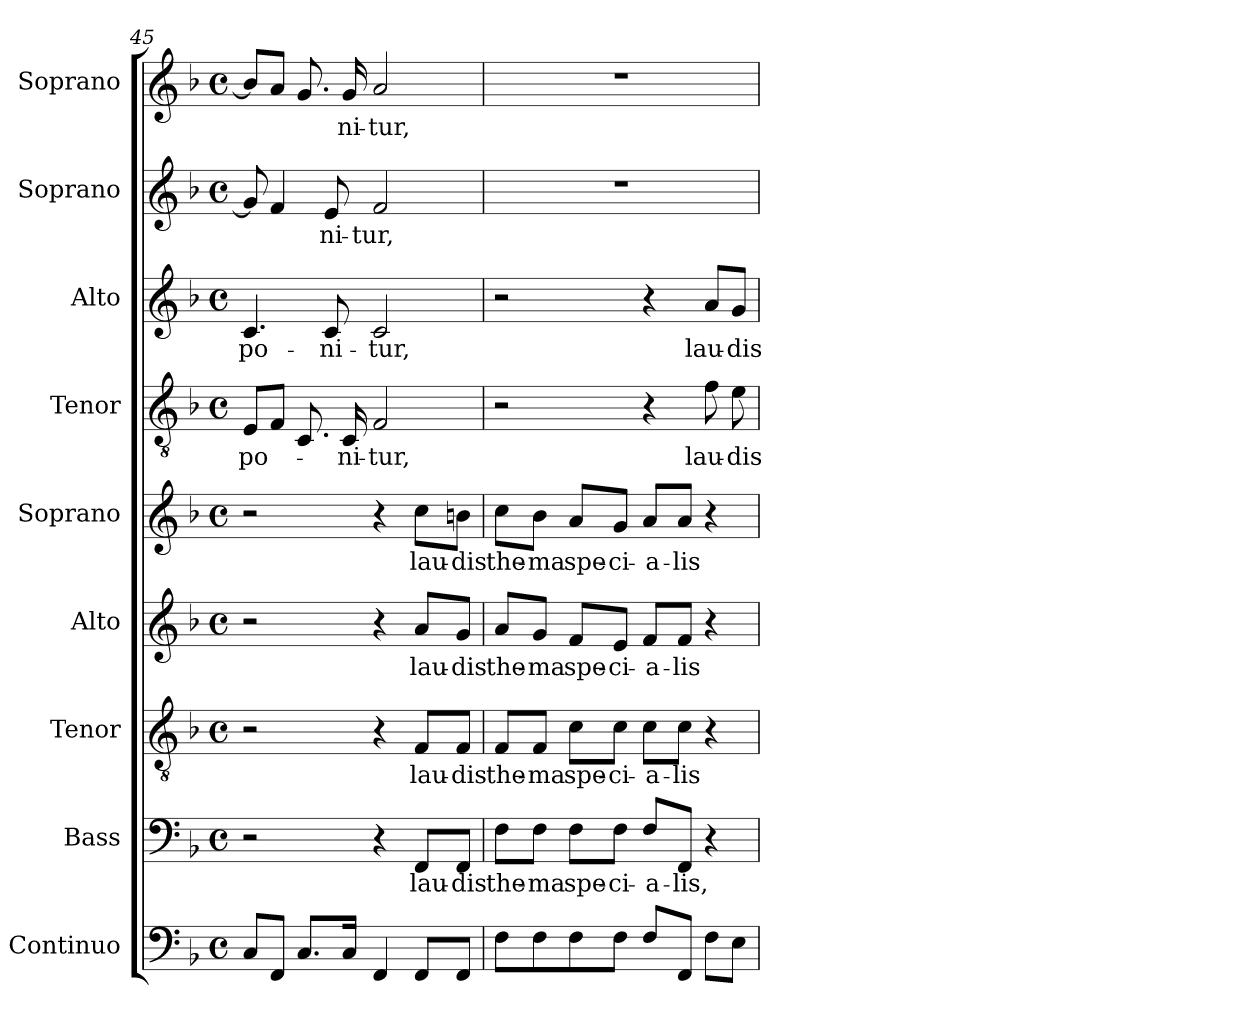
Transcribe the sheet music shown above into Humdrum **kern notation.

**kern	**kern	**text	**kern	**text	**kern	**text	**kern	**text	**kern	**text	**kern	**text	**kern	**text	**kern	**text
*part9	*part8	*part8	*part7	*part7	*part6	*part6	*part5	*part5	*part4	*part4	*part3	*part3	*part2	*part2	*part1	*part1
*staff9	*staff8	*staff8	*staff7	*staff7	*staff6	*staff6	*staff5	*staff5	*staff4	*staff4	*staff3	*staff3	*staff2	*staff2	*staff1	*staff1
*I"Continuo	*I"Bass	*	*I"Tenor	*	*I"Alto	*	*I"Soprano	*	*I"Tenor	*	*I"Alto	*	*I"Soprano	*	*I"Soprano	*
*I'Cont.	*I'B.	*	*I'T.	*	*I'A.	*	*I'S.	*	*I'T.	*	*I'A.	*	*I'S.	*	*I'S.	*
*clefF4	*clefF4	*	*clefGv2	*	*clefG2	*	*clefG2	*	*clefGv2	*	*clefG2	*	*clefG2	*	*clefG2	*
*	*	*	*ITrd7c12	*	*	*	*	*	*ITrd7c12	*	*	*	*	*	*	*
*k[b-]	*k[b-]	*	*k[b-]	*	*k[b-]	*	*k[b-]	*	*k[b-]	*	*k[b-]	*	*k[b-]	*	*k[b-]	*
*F:	*F:	*	*F:	*	*F:	*	*F:	*	*F:	*	*F:	*	*F:	*	*F:	*
*M4/4	*M4/4	*	*M4/4	*	*M4/4	*	*M4/4	*	*M4/4	*	*M4/4	*	*M4/4	*	*M4/4	*
*met(c)	*met(c)	*	*met(c)	*	*met(c)	*	*met(c)	*	*met(c)	*	*met(c)	*	*met(c)	*	*met(c)	*
=45	=45	=45	=45	=45	=45	=45	=45	=45	=45	=45	=45	=45	=45	=45	=45	=45
!	!	!	!	!	!	!	!	!	!	!LO:LY:b:color=#000000	!	!	!	!	!	!
!	!	!	!	!	!	!	!	!	!	!	!	!LO:LY:b:color=#000000	!	!	!	!
8Ci/L	2r	.	2r	.	2r	.	2r	.	8EEi/L	-po-	4.ci/	-po-	8gi/]	.	8b-i/L]	.
8FFi/J	.	.	.	.	.	.	.	.	8FFi/J	.	.	.	4fi/	.	8ai/J	.
8.Ci/L	.	.	.	.	.	.	.	.	8.CCi/	.	.	.	.	.	8.gi/	.
!	!	!	!	!	!	!	!	!	!	!	!	!LO:LY:b:color=#000000	!	!	!	!
!	!	!	!	!	!	!	!	!	!	!	!	!	!	!LO:LY:b:color=#000000	!	!
.	.	.	.	.	.	.	.	.	.	.	8ci/	-ni-	8ei/	-ni-	.	.
!	!	!	!	!	!	!	!	!	!	!LO:LY:b:color=#000000	!	!	!	!	!	!
!	!	!	!	!	!	!	!	!	!	!	!	!	!	!	!	!LO:LY:b:color=#000000
16Ci/Jk	.	.	.	.	.	.	.	.	16CCi/	-ni-	.	.	.	.	16gi/	-ni-
!	!	!	!	!	!	!	!	!	!	!LO:LY:b:color=#000000	!	!	!	!	!	!
!	!	!	!	!	!	!	!	!	!	!	!	!LO:LY:b:color=#000000	!	!	!	!
!	!	!	!	!	!	!	!	!	!	!	!	!	!	!LO:LY:b:color=#000000	!	!
!	!	!	!	!	!	!	!	!	!	!	!	!	!	!	!	!LO:LY:b:color=#000000
4FFi/	4r	.	4r	.	4r	.	4r	.	2FFi/	-tur,	2ci/	-tur,	2fi/	-tur,	2ai/	-tur,
!	!	!LO:LY:b:color=#000000	!	!	!	!	!	!	!	!	!	!	!	!	!	!
!	!	!	!	!LO:LY:b:color=#000000	!	!	!	!	!	!	!	!	!	!	!	!
!	!	!	!	!	!	!LO:LY:b:color=#000000	!	!	!	!	!	!	!	!	!	!
!	!	!	!	!	!	!	!	!LO:LY:b:color=#000000	!	!	!	!	!	!	!	!
8FFi/L	8FFi/L	lau-	8FFi/L	lau-	8ai/L	lau-	8cci\L	lau-	.	.	.	.	.	.	.	.
!	!	!LO:LY:b:color=#000000	!	!	!	!	!	!	!	!	!	!	!	!	!	!
!	!	!	!	!LO:LY:b:color=#000000	!	!	!	!	!	!	!	!	!	!	!	!
!	!	!	!	!	!	!LO:LY:b:color=#000000	!	!	!	!	!	!	!	!	!	!
!	!	!	!	!	!	!	!	!LO:LY:b:color=#000000	!	!	!	!	!	!	!	!
8FFi/J	8FFi/J	-dis	8FFi/J	-dis	8gi/J	-dis	8bni\J	-dis	.	.	.	.	.	.	.	.
=46	=46	=46	=46	=46	=46	=46	=46	=46	=46	=46	=46	=46	=46	=46	=46	=46
!	!	!LO:LY:b:color=#000000	!	!	!	!	!	!	!	!	!	!	!	!	!	!
!	!	!	!	!LO:LY:b:color=#000000	!	!	!	!	!	!	!	!	!	!	!	!
!	!	!	!	!	!	!LO:LY:b:color=#000000	!	!	!	!	!	!	!	!	!	!
!	!	!	!	!	!	!	!	!LO:LY:b:color=#000000	!	!	!	!	!	!	!	!
8Fi\L	8Fi\L	the-	8FFi/L	the-	8ai/L	the-	8cci\L	the-	2r	.	2r	.	1r	.	1r	.
!	!	!LO:LY:b:color=#000000	!	!	!	!	!	!	!	!	!	!	!	!	!	!
!	!	!	!	!LO:LY:b:color=#000000	!	!	!	!	!	!	!	!	!	!	!	!
!	!	!	!	!	!	!LO:LY:b:color=#000000	!	!	!	!	!	!	!	!	!	!
!	!	!	!	!	!	!	!	!LO:LY:b:color=#000000	!	!	!	!	!	!	!	!
8Fi\	8Fi\J	-ma	8FFi/J	-ma	8gi/J	-ma	8b-i\J	-ma	.	.	.	.	.	.	.	.
!	!	!LO:LY:b:color=#000000	!	!	!	!	!	!	!	!	!	!	!	!	!	!
!	!	!	!	!LO:LY:b:color=#000000	!	!	!	!	!	!	!	!	!	!	!	!
!	!	!	!	!	!	!LO:LY:b:color=#000000	!	!	!	!	!	!	!	!	!	!
!	!	!	!	!	!	!	!	!LO:LY:b:color=#000000	!	!	!	!	!	!	!	!
8Fi\	8Fi\L	spe-	8Ci\L	spe-	8fi/L	spe-	8ai/L	spe-	.	.	.	.	.	.	.	.
!	!	!LO:LY:b:color=#000000	!	!	!	!	!	!	!	!	!	!	!	!	!	!
!	!	!	!	!LO:LY:b:color=#000000	!	!	!	!	!	!	!	!	!	!	!	!
!	!	!	!	!	!	!LO:LY:b:color=#000000	!	!	!	!	!	!	!	!	!	!
!	!	!	!	!	!	!	!	!LO:LY:b:color=#000000	!	!	!	!	!	!	!	!
8Fi\J	8Fi\J	-ci-	8Ci\J	-ci-	8ei/J	-ci-	8gi/J	-ci-	.	.	.	.	.	.	.	.
!	!	!LO:LY:b:color=#000000	!	!	!	!	!	!	!	!	!	!	!	!	!	!
!	!	!	!	!LO:LY:b:color=#000000	!	!	!	!	!	!	!	!	!	!	!	!
!	!	!	!	!	!	!LO:LY:b:color=#000000	!	!	!	!	!	!	!	!	!	!
!	!	!	!	!	!	!	!	!LO:LY:b:color=#000000	!	!	!	!	!	!	!	!
8Fi/L	8Fi/L	-a-	8Ci\L	-a-	8fi/L	-a-	8ai/L	-a-	4r	.	4r	.	.	.	.	.
!	!	!LO:LY:b:color=#000000	!	!	!	!	!	!	!	!	!	!	!	!	!	!
!	!	!	!	!LO:LY:b:color=#000000	!	!	!	!	!	!	!	!	!	!	!	!
!	!	!	!	!	!	!LO:LY:b:color=#000000	!	!	!	!	!	!	!	!	!	!
!	!	!	!	!	!	!	!	!LO:LY:b:color=#000000	!	!	!	!	!	!	!	!
8FFi/J	8FFi/J	-lis,	8Ci\J	-lis	8fi/J	-lis	8ai/J	-lis	.	.	.	.	.	.	.	.
!	!	!	!	!	!	!	!	!	!	!LO:LY:b:color=#000000	!	!	!	!	!	!
!	!	!	!	!	!	!	!	!	!	!	!	!LO:LY:b:color=#000000	!	!	!	!
8Fi\L	4r	.	4r	.	4r	.	4r	.	8Fi\	lau-	8ai/L	lau-	.	.	.	.
!	!	!	!	!	!	!	!	!	!	!LO:LY:b:color=#000000	!	!	!	!	!	!
!	!	!	!	!	!	!	!	!	!	!	!	!LO:LY:b:color=#000000	!	!	!	!
8Ei\J	.	.	.	.	.	.	.	.	8Ei\	-dis	8gi/J	-dis	.	.	.	.
=	=	=	=	=	=	=	=	=	=	=	=	=	=	=	=	=
*-	*-	*-	*-	*-	*-	*-	*-	*-	*-	*-	*-	*-	*-	*-	*-	*-
